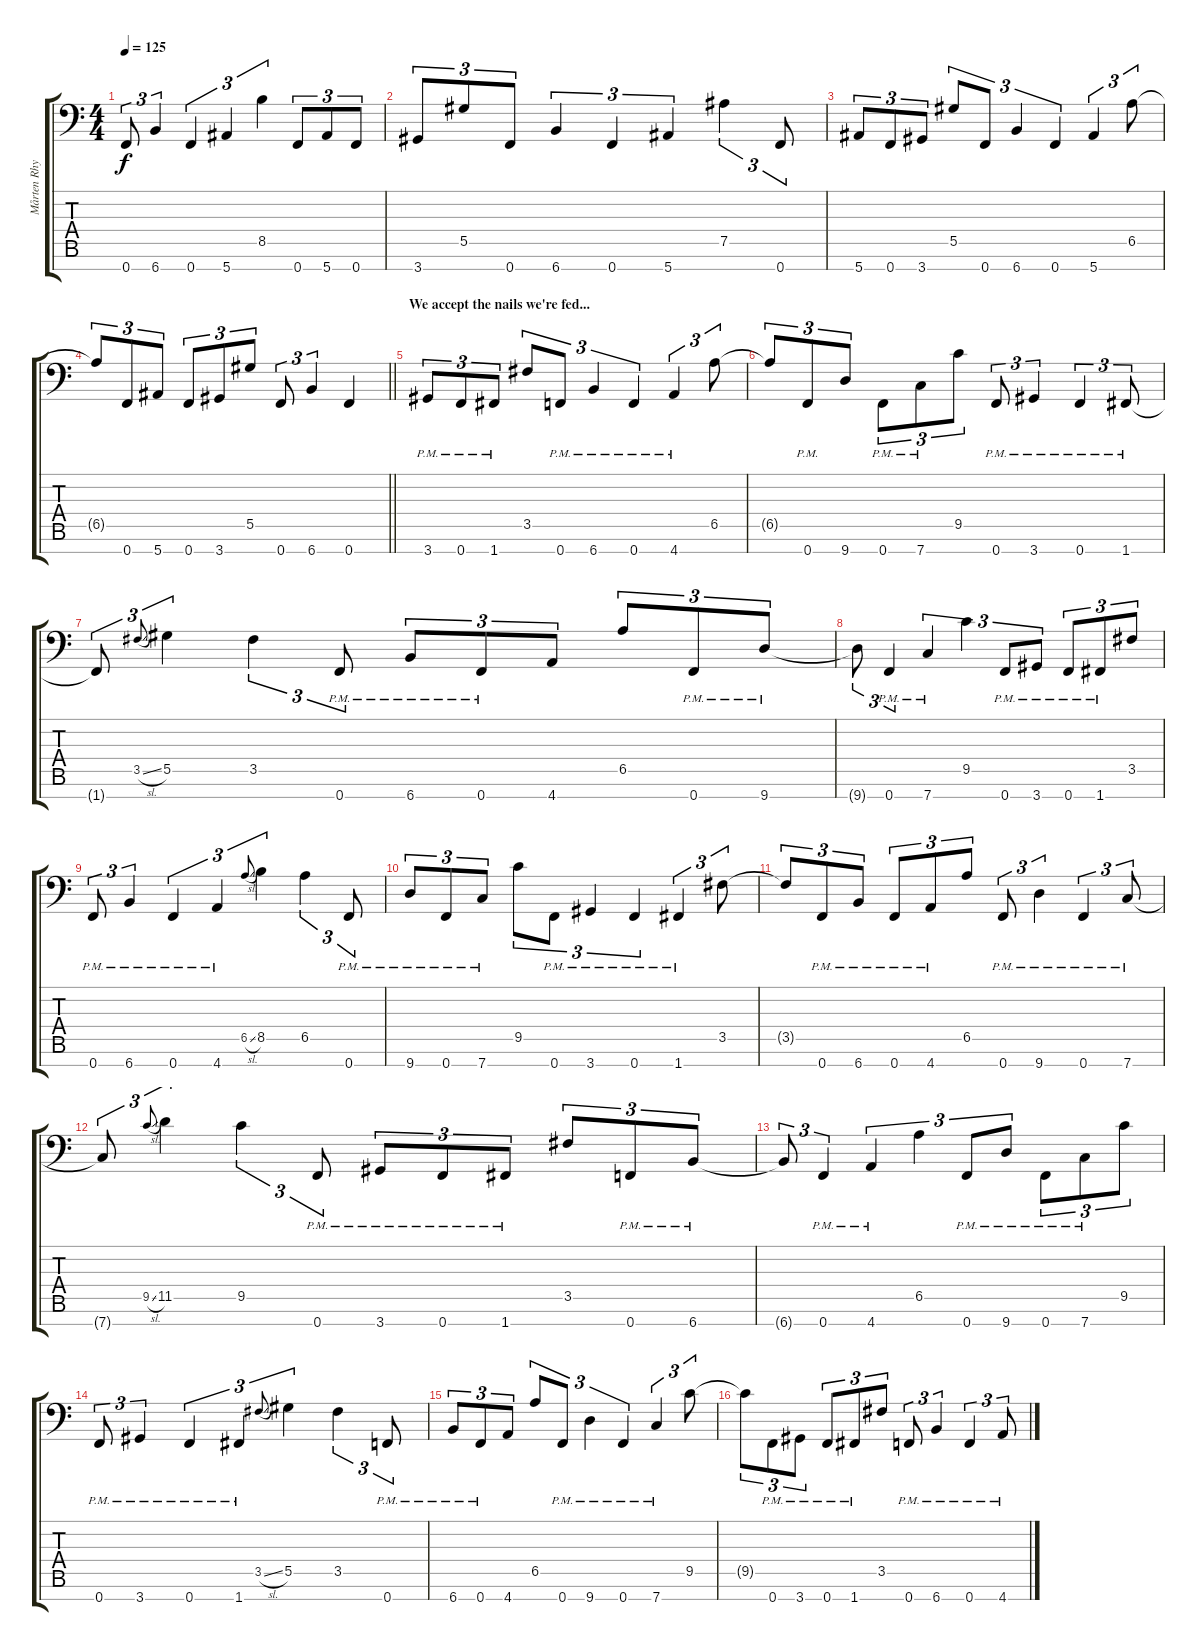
\track ("Mårten Rhythm" "Mårten Rhy") {instrument distortionguitar}
\staff {score tabs}
\tuning (Bb3 Gb3 Db3 Ab2 Eb2 Bb1 F1) {hide}
\ts (4 4)
\tempo 125
\clef f4
\ks c
0.7.8{tu (3 2) dy f} 6.7.4{tu (3 2)} 0.7.4{tu (3 2)} 5.7.4{tu (3 2)} 8.5.4{tu (3 2)} 0.7.8{tu (3 2)} 5.7.8{tu (3 2)} 0.7.8{tu (3 2)} |
3.7.8{tu (3 2)} 5.5.8{tu (3 2)} 0.7.8{tu (3 2)} 6.7.4{tu (3 2)} 0.7.4{tu (3 2)} 5.7.4{tu (3 2)} 7.5.4{tu (3 2)} 0.7.8{tu (3 2)} |
5.7.8{tu (3 2)} 0.7.8{tu (3 2)} 3.7.8{tu (3 2)} 5.5.8{tu (3 2)} 0.7.8{tu (3 2)} 6.7.4{tu (3 2)} 0.7.4{tu (3 2)} 5.7.4{tu (3 2)} 6.5.8{tu (3 2)} |
\barLineRight lightlight
6.5{t}.8{tu (3 2)} 0.7.8{tu (3 2)} 5.7.8{tu (3 2)} 0.7.8{tu (3 2)} 3.7.8{tu (3 2)} 5.5.8{tu (3 2)} 0.7.8{tu (3 2)} 6.7.4{tu (3 2)} 0.7.4 |
\section ("" "We accept the nails we're fed...")
3.7{pm}.8{tu (3 2) volume 13 instrument distortionguitar} 0.7{pm}.8{tu (3 2)} 1.7{pm}.8{tu (3 2)} 3.5.8{tu (3 2)} 0.7{pm}.8{tu (3 2)} 6.7{pm}.4{tu (3 2)} 0.7{pm}.4{tu (3 2)} 4.7{pm}.4{tu (3 2)} 6.5.8{tu (3 2)} |
6.5{t}.8{tu (3 2)} 0.7{pm}.8{tu (3 2)} 9.7.8{tu (3 2)} 0.7{pm}.8{tu (3 2)} 7.7{pm}.8{tu (3 2)} 9.5.8{tu (3 2)} 0.7{pm}.8{tu (3 2)} 3.7{pm}.4{tu (3 2)} 0.7{pm}.4{tu (3 2)} 1.7{pm}.8{tu (3 2)} |
1.7{t}.8{tu (3 2)} 3.5{sl}.8{gr onbeat} 5.5.4{tu (3 2)} 3.5.4{tu (3 2)} 0.7{pm}.8{tu (3 2)} 6.7{pm}.8{tu (3 2)} 0.7{pm}.8{tu (3 2)} 4.7.8{tu (3 2)} 6.5.8{tu (3 2)} 0.7{pm}.8{tu (3 2)} 9.7{pm}.8{tu (3 2)} |
9.7{t}.8{tu (3 2)} 0.7{pm}.4{tu (3 2)} 7.7{pm}.4{tu (3 2)} 9.5.4{tu (3 2)} 0.7{pm}.8{tu (3 2)} 3.7{pm}.8{tu (3 2)} 0.7{pm}.8{tu (3 2)} 1.7{pm}.8{tu (3 2)} 3.5.8{tu (3 2)} |
0.7{pm}.8{tu (3 2)} 6.7{pm}.4{tu (3 2)} 0.7{pm}.4{tu (3 2)} 4.7{pm}.4{tu (3 2)} 6.5{sl}.8{gr onbeat} 8.5.4{tu (3 2)} 6.5.4{tu (3 2)} 0.7{pm}.8{tu (3 2)} |
9.7{pm}.8{tu (3 2)} 0.7{pm}.8{tu (3 2)} 7.7{pm}.8{tu (3 2)} 9.5.8{tu (3 2)} 0.7{pm}.8{tu (3 2)} 3.7{pm}.4{tu (3 2)} 0.7{pm}.4{tu (3 2)} 1.7{pm}.4{tu (3 2)} 3.5.8{tu (3 2)} |
3.5{t}.8{tu (3 2)} 0.7{pm}.8{tu (3 2)} 6.7{pm}.8{tu (3 2)} 0.7{pm}.8{tu (3 2)} 4.7{pm}.8{tu (3 2)} 6.5.8{tu (3 2)} 0.7{pm}.8{tu (3 2)} 9.7{pm}.4{tu (3 2)} 0.7{pm}.4{tu (3 2)} 7.7{pm}.8{tu (3 2)} |
7.7{t}.8{tu (3 2)} 9.5{sl}.8{gr onbeat} 11.5.4{tu (3 2)} 9.5.4{tu (3 2)} 0.7{pm}.8{tu (3 2)} 3.7{pm}.8{tu (3 2)} 0.7{pm}.8{tu (3 2)} 1.7{pm}.8{tu (3 2)} 3.5.8{tu (3 2)} 0.7{pm}.8{tu (3 2)} 6.7{pm}.8{tu (3 2)} |
6.7{t}.8{tu (3 2)} 0.7{pm}.4{tu (3 2)} 4.7{pm}.4{tu (3 2)} 6.5.4{tu (3 2)} 0.7{pm}.8{tu (3 2)} 9.7{pm}.8{tu (3 2)} 0.7{pm}.8{tu (3 2)} 7.7{pm}.8{tu (3 2)} 9.5.8{tu (3 2)} |
0.7{pm}.8{tu (3 2)} 3.7{pm}.4{tu (3 2)} 0.7{pm}.4{tu (3 2)} 1.7{pm}.4{tu (3 2)} 3.5{sl}.8{gr onbeat} 5.5.4{tu (3 2)} 3.5.4{tu (3 2)} 0.7{pm}.8{tu (3 2)} |
6.7{pm}.8{tu (3 2)} 0.7{pm}.8{tu (3 2)} 4.7.8{tu (3 2)} 6.5.8{tu (3 2)} 0.7{pm}.8{tu (3 2)} 9.7{pm}.4{tu (3 2)} 0.7{pm}.4{tu (3 2)} 7.7{pm}.4{tu (3 2)} 9.5.8{tu (3 2)} |
9.5{t}.8{tu (3 2)} 0.7{pm}.8{tu (3 2)} 3.7{pm}.8{tu (3 2)} 0.7{pm}.8{tu (3 2)} 1.7{pm}.8{tu (3 2)} 3.5.8{tu (3 2)} 0.7{pm}.8{tu (3 2)} 6.7{pm}.4{tu (3 2)} 0.7{pm}.4{tu (3 2)} 4.7{pm}.8{tu (3 2)}
